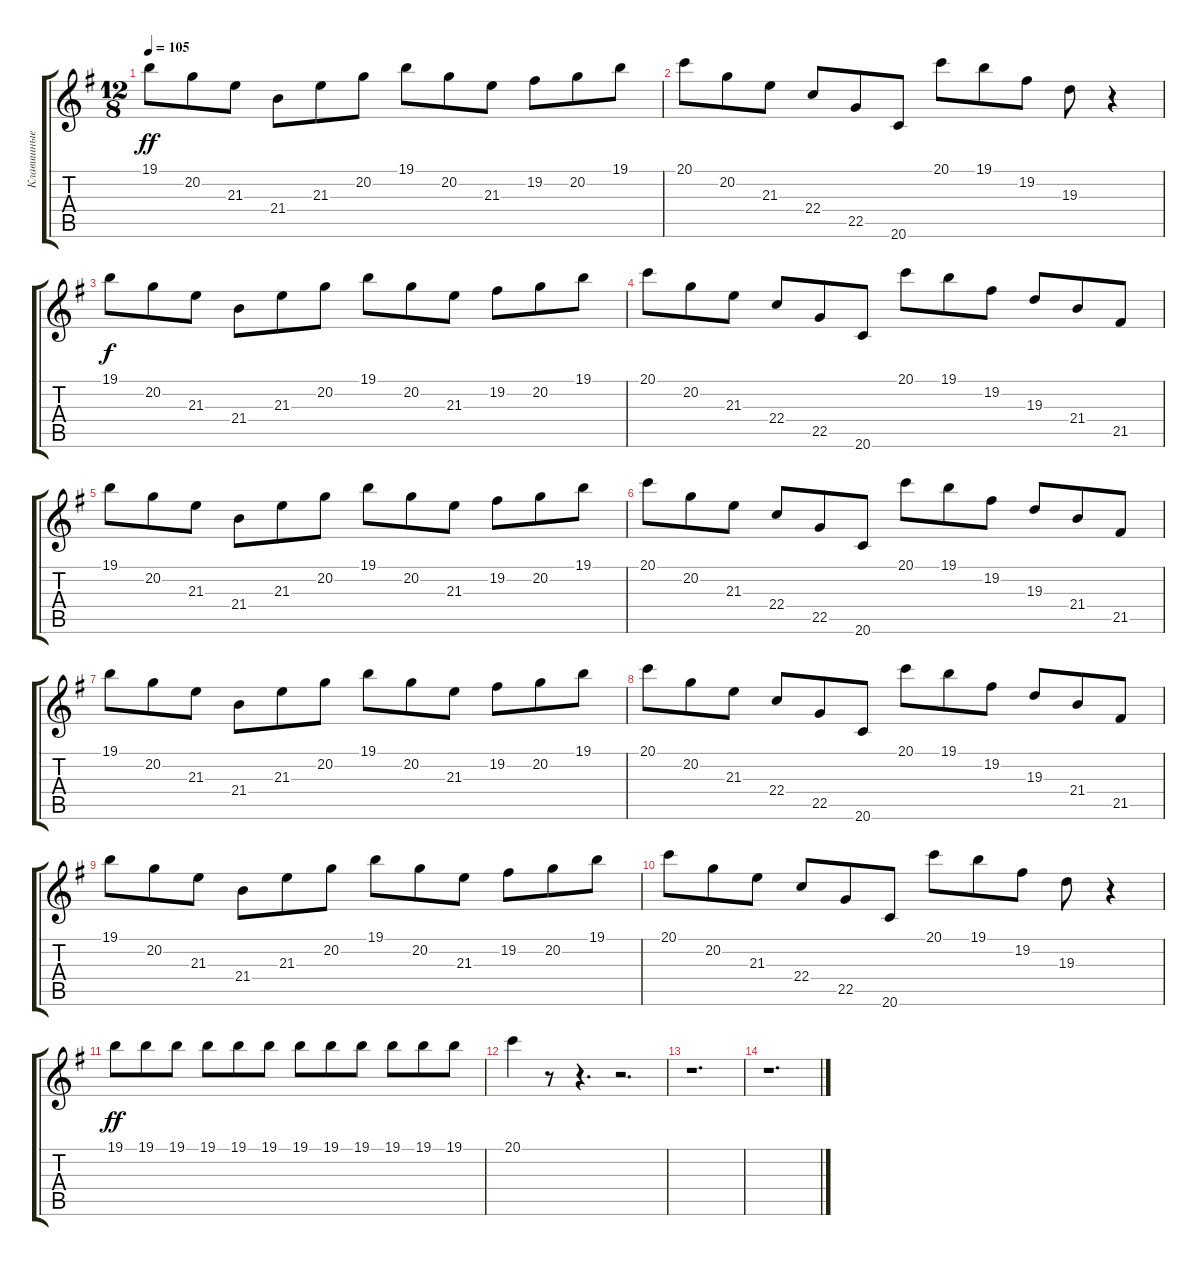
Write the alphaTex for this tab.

\track ("Клавишные" "Клавишные") {instrument pad2warm}
\staff {score tabs}
\tuning (E4 B3 G3 D3 A2 E2) {hide}
\ts (12 8)
\tempo 105
\clef g2
\ks eminor
19.1.8{dy ff} 20.2.8 21.3.8 21.4.8 21.3.8 20.2.8 19.1.8 20.2.8 21.3.8 19.2.8 20.2.8 19.1.8 |
20.1.8 20.2.8 21.3.8 22.4.8 22.5.8 20.6.8 20.1.8 19.1.8 19.2.8 19.3.8 r.4 |
19.1.8{dy f} 20.2.8 21.3.8 21.4.8 21.3.8 20.2.8 19.1.8 20.2.8 21.3.8 19.2.8 20.2.8 19.1.8 |
20.1.8 20.2.8 21.3.8 22.4.8 22.5.8 20.6.8 20.1.8 19.1.8 19.2.8 19.3.8 21.4.8 21.5.8 |
19.1.8 20.2.8 21.3.8 21.4.8 21.3.8 20.2.8 19.1.8 20.2.8 21.3.8 19.2.8 20.2.8 19.1.8 |
20.1.8 20.2.8 21.3.8 22.4.8 22.5.8 20.6.8 20.1.8 19.1.8 19.2.8 19.3.8 21.4.8 21.5.8 |
19.1.8 20.2.8 21.3.8 21.4.8 21.3.8 20.2.8 19.1.8 20.2.8 21.3.8 19.2.8 20.2.8 19.1.8 |
20.1.8 20.2.8 21.3.8 22.4.8 22.5.8 20.6.8 20.1.8 19.1.8 19.2.8 19.3.8 21.4.8 21.5.8 |
19.1.8 20.2.8 21.3.8 21.4.8 21.3.8 20.2.8 19.1.8 20.2.8 21.3.8 19.2.8 20.2.8 19.1.8 |
20.1.8 20.2.8 21.3.8 22.4.8 22.5.8 20.6.8 20.1.8 19.1.8 19.2.8 19.3.8 r.4 |
19.1.8{dy ff} 19.1.8 19.1.8 19.1.8 19.1.8 19.1.8 19.1.8 19.1.8 19.1.8 19.1.8 19.1.8 19.1.8 |
20.1.4 r.8 r.4{d} r.2{d} |
r.1{d} |
r.1{d}
